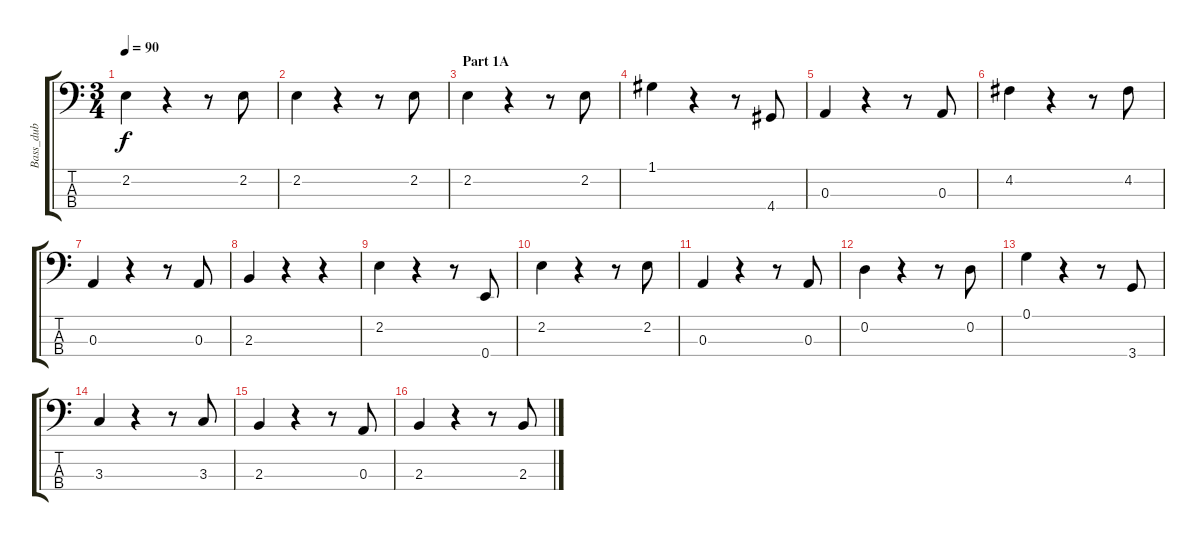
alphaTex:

\track ("Bass_dub" "Bass_dub") {instrument electricguitarmuted}
\staff {score tabs}
\tuning (G2 D2 A1 E1) {hide}
\ts (3 4)
\tempo 90
\clef f4
\ks c
2.2.4{dy f instrument electricguitarmuted} r.4 r.8 2.2.8 |
2.2.4 r.4 r.8 2.2.8 |
\section ("" "Part 1A")
2.2.4 r.4 r.8 2.2.8 |
1.1.4 r.4 r.8 4.4.8 |
0.3.4 r.4 r.8 0.3.8 |
4.2.4 r.4 r.8 4.2.8 |
0.3.4 r.4 r.8 0.3.8 |
2.3.4 r.4 r.4 |
2.2.4 r.4 r.8 0.4.8 |
2.2.4 r.4 r.8 2.2.8 |
0.3.4 r.4 r.8 0.3.8 |
0.2.4 r.4 r.8 0.2.8 |
0.1.4 r.4 r.8 3.4.8 |
3.3.4 r.4 r.8 3.3.8 |
2.3.4 r.4 r.8 0.3.8 |
2.3.4 r.4 r.8 2.3.8
